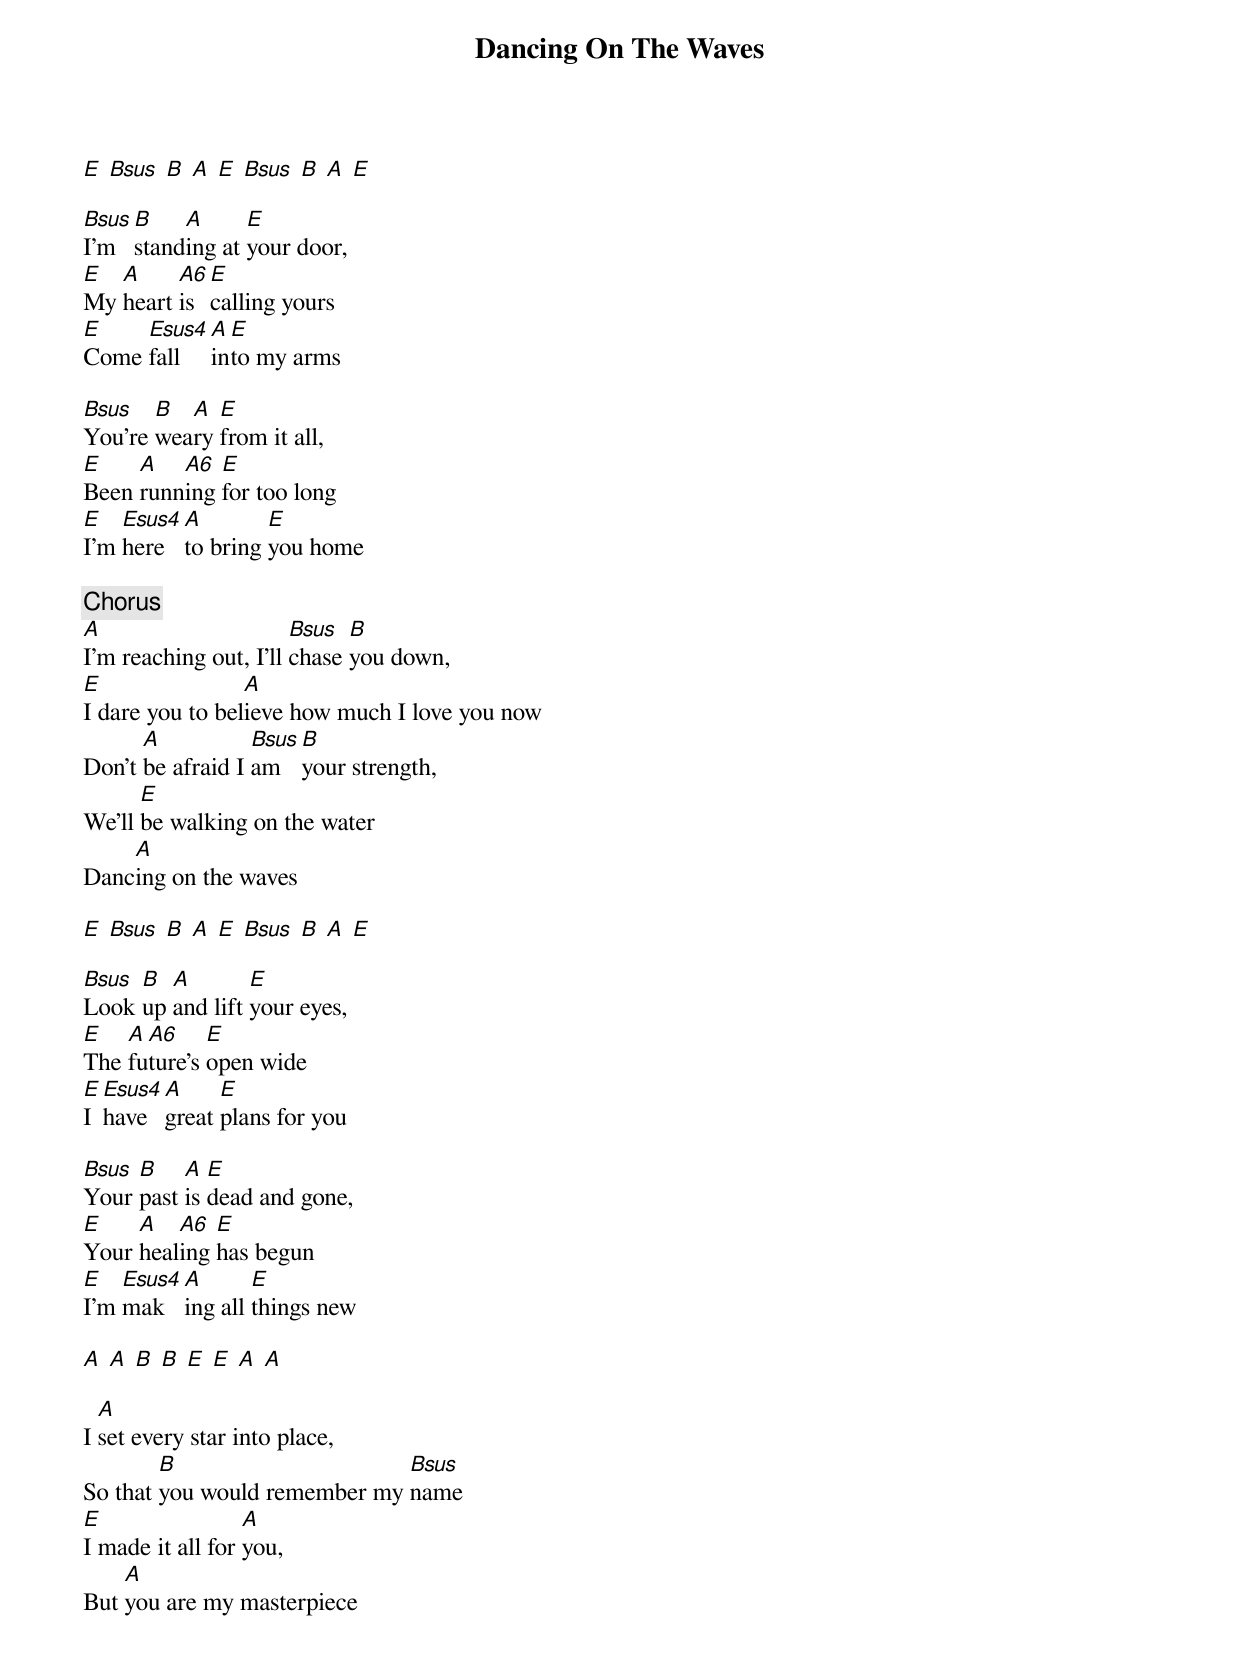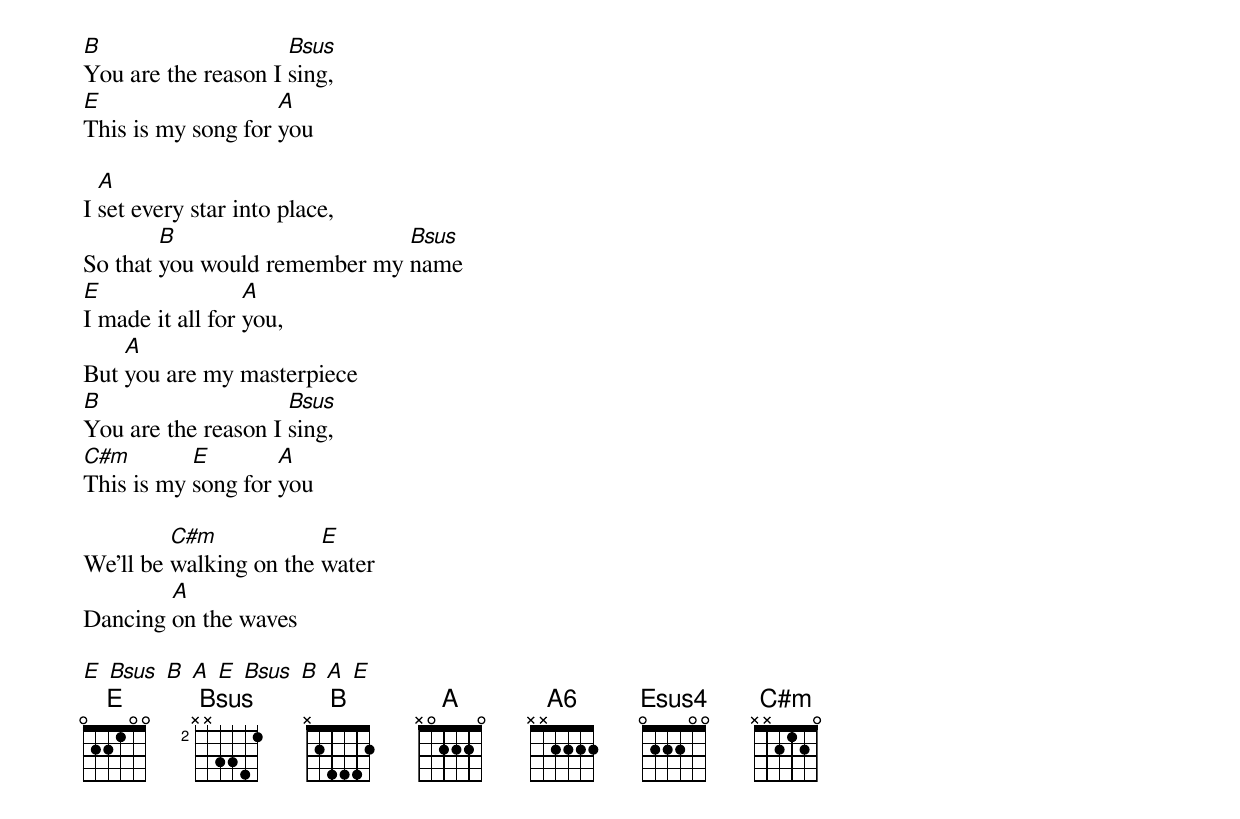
{Title: Dancing On The Waves}
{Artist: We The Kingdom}


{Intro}
[E] [Bsus] [B] [A] [E] [Bsus] [B] [A] [E]

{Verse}
[Bsus]I'm [B]stand[A]ing at [E]your door,
[E]My [A]heart [A6]is [E]calling yours
[E]Come [Esus4]fall [A]in[E]to my arms

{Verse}
[Bsus]You're [B]wea[A]ry [E]from it all,
[E]Been [A]runn[A6]ing [E]for too long
[E]I’m [Esus4]here [A]to bring [E]you home

{Chorus}
[A]I'm reaching out, I'll [Bsus]chase [B]you down,
[E]I dare you to bel[A]ieve how much I love you now
Don't [A]be afraid I [Bsus]am [B]your strength,
We'll [E]be walking on the water
Danc[A]ing on the waves

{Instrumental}
[E] [Bsus] [B] [A] [E] [Bsus] [B] [A] [E]

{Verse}
[Bsus]Look [B]up [A]and lift [E]your eyes,
[E]The [A]fu[A6]ture's [E]open wide
[E]I [Esus4]have [A]great [E]plans for you

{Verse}
[Bsus]Your [B]past [A]is [E]dead and gone,
[E]Your [A]heal[A6]ing [E]has begun
[E]I'm [Esus4]mak[A]ing all [E]things new

{Instrumental 2}
[A] [A] [B] [B] [E] [E] [A] [A]

{Bridge 1}
I [A]set every star into place,
So that [B]you would remember my [Bsus]name
[E]I made it all for [A]you,
But [A]you are my masterpiece
[B]You are the reason I [Bsus]sing,
[E]This is my song for [A]you

{Bridge 2}
I [A]set every star into place,
So that [B]you would remember my [Bsus]name
[E]I made it all for [A]you,
But [A]you are my masterpiece
[B]You are the reason I [Bsus]sing,
[C#m]This is my [E]song for [A]you

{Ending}
We'll be [C#m]walking on the [E]water
Dancing [A]on the waves

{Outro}
[E] [Bsus] [B] [A] [E] [Bsus] [B] [A] [E]
